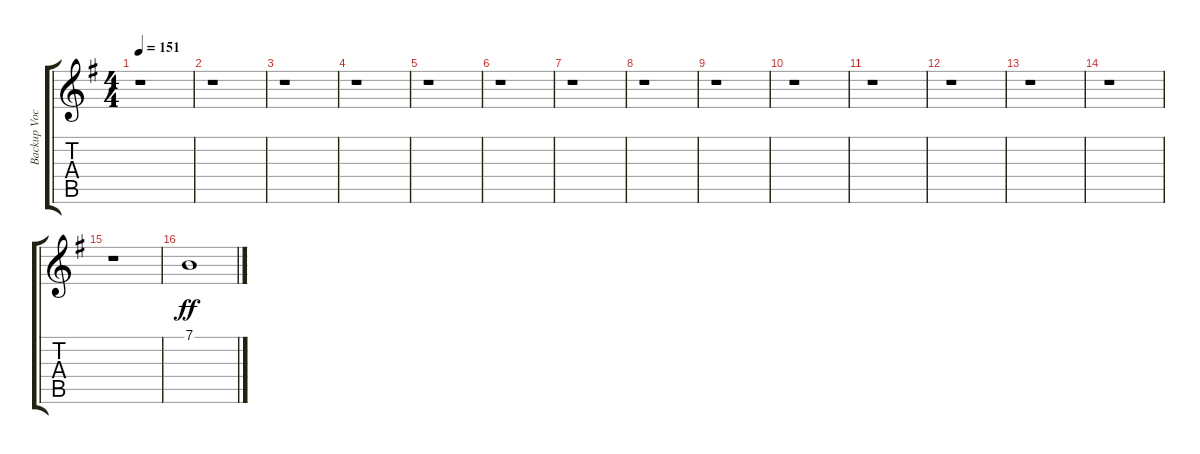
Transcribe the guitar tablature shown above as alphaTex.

\track ("Backup Vocal" "Backup Voc") {instrument choiraahs}
\staff {score tabs}
\tuning (E4 B3 G3 D3 A2 E2) {hide}
\ts (4 4)
\tempo 151
\clef g2
\ks eminor
r.1{dy f} |
r.1 |
r.1 |
r.1 |
r.1 |
r.1 |
r.1 |
r.1 |
r.1 |
r.1 |
r.1 |
r.1 |
r.1 |
r.1 |
r.1 |
7.1.1{dy ff volume 14 balance 14 instrument brasssection}
